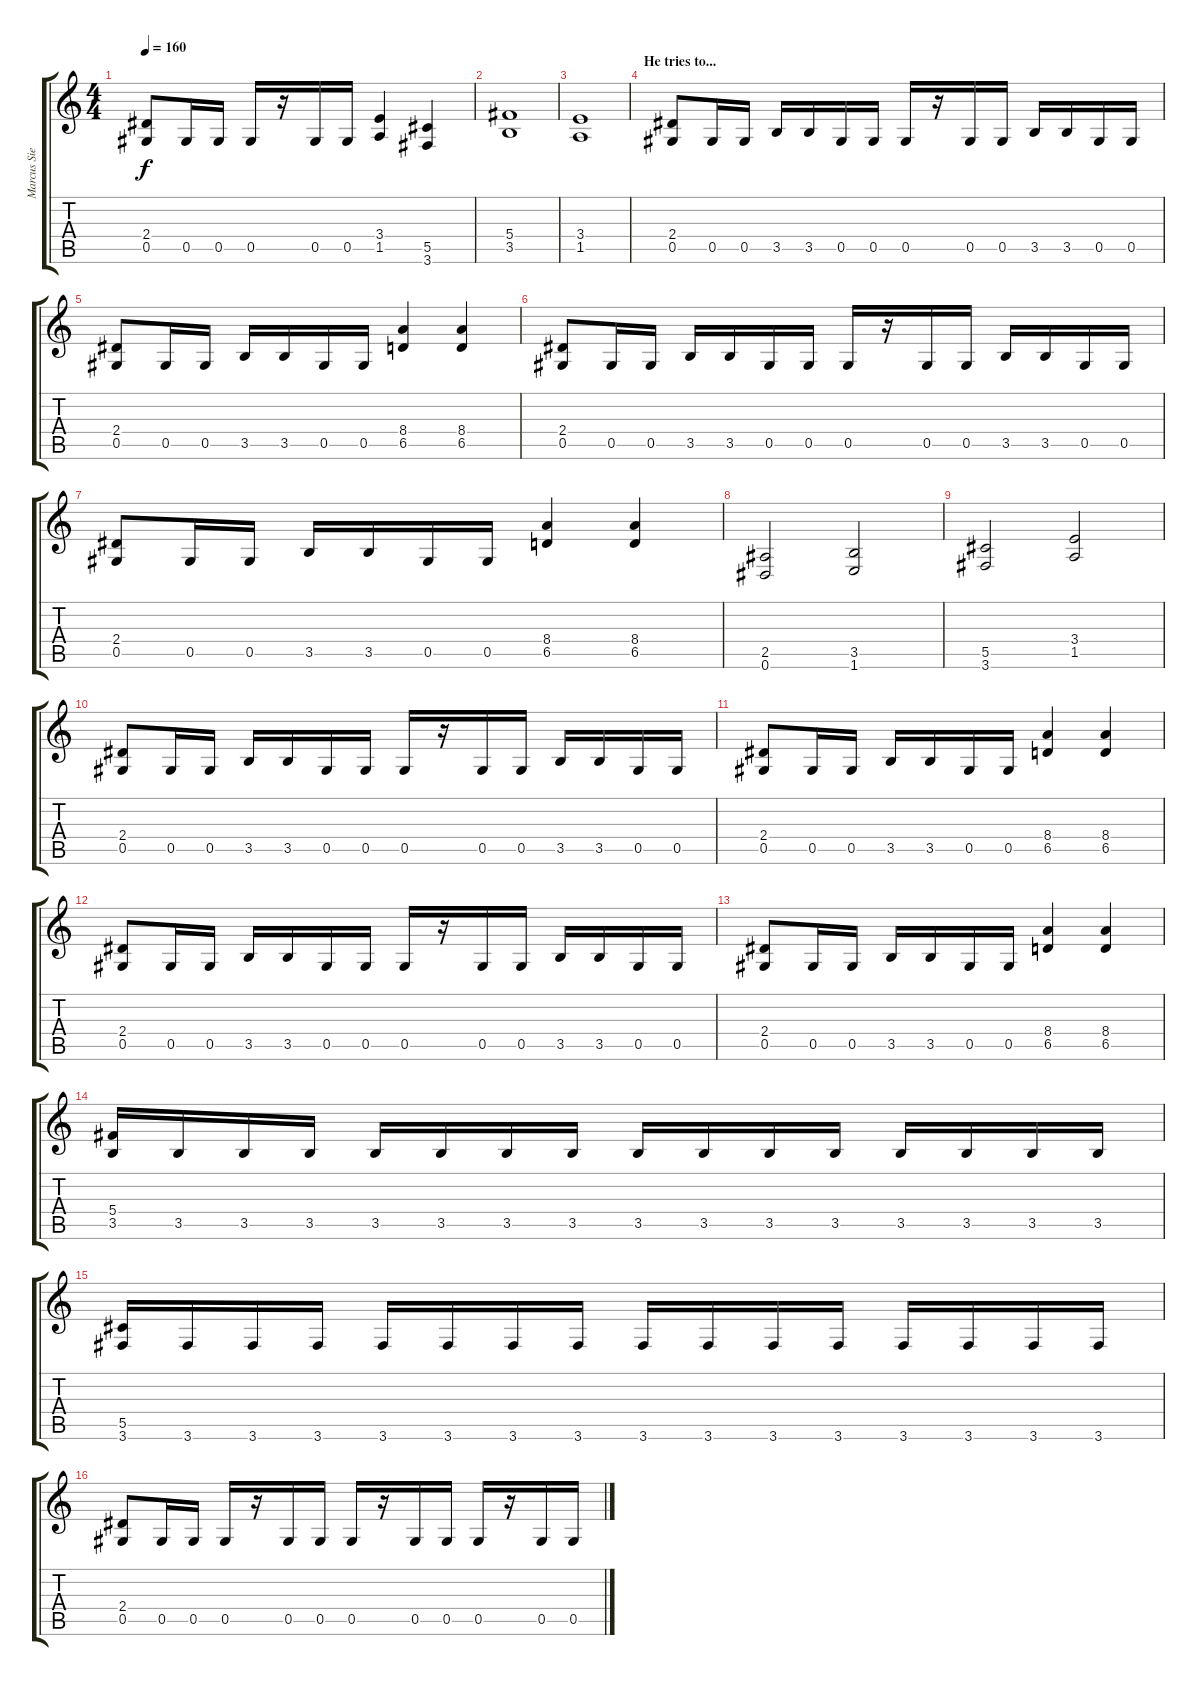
\track ("Marcus Siepen" "Marcus Sie") {instrument distortionguitar}
\staff {score tabs}
\tuning (Eb4 Bb3 Gb3 Db3 Ab2 Eb2) {hide}
\ts (4 4)
\tempo 160
\clef g2
\ks c
(2.4 0.5).8{dy f} 0.5.16 0.5.16 0.5.16 r.16 0.5.16 0.5.16 (3.4 1.5).4 (5.5 3.6).4 |
(5.4 3.5).1 |
(3.4 1.5).1 |
\section ("" "He tries to...")
(2.4 0.5).8 0.5.16 0.5.16 3.5.16 3.5.16 0.5.16 0.5.16 0.5.16 r.16 0.5.16 0.5.16 3.5.16 3.5.16 0.5.16 0.5.16 |
(2.4 0.5).8 0.5.16 0.5.16 3.5.16 3.5.16 0.5.16 0.5.16 (8.4 6.5).4 (8.4 6.5).4 |
(2.4 0.5).8 0.5.16 0.5.16 3.5.16 3.5.16 0.5.16 0.5.16 0.5.16 r.16 0.5.16 0.5.16 3.5.16 3.5.16 0.5.16 0.5.16 |
(2.4 0.5).8 0.5.16 0.5.16 3.5.16 3.5.16 0.5.16 0.5.16 (8.4 6.5).4 (8.4 6.5).4 |
(2.5 0.6).2 (3.5 1.6).2 |
(5.5 3.6).2 (3.4 1.5).2 |
(2.4 0.5).8 0.5.16 0.5.16 3.5.16 3.5.16 0.5.16 0.5.16 0.5.16 r.16 0.5.16 0.5.16 3.5.16 3.5.16 0.5.16 0.5.16 |
(2.4 0.5).8 0.5.16 0.5.16 3.5.16 3.5.16 0.5.16 0.5.16 (8.4 6.5).4 (8.4 6.5).4 |
(2.4 0.5).8 0.5.16 0.5.16 3.5.16 3.5.16 0.5.16 0.5.16 0.5.16 r.16 0.5.16 0.5.16 3.5.16 3.5.16 0.5.16 0.5.16 |
(2.4 0.5).8 0.5.16 0.5.16 3.5.16 3.5.16 0.5.16 0.5.16 (8.4 6.5).4 (8.4 6.5).4 |
(5.4 3.5).16 3.5.16 3.5.16 3.5.16 3.5.16 3.5.16 3.5.16 3.5.16 3.5.16 3.5.16 3.5.16 3.5.16 3.5.16 3.5.16 3.5.16 3.5.16 |
(5.5 3.6).16 3.6.16 3.6.16 3.6.16 3.6.16 3.6.16 3.6.16 3.6.16 3.6.16 3.6.16 3.6.16 3.6.16 3.6.16 3.6.16 3.6.16 3.6.16 |
(2.4 0.5).8 0.5.16 0.5.16 0.5.16 r.16 0.5.16 0.5.16 0.5.16 r.16 0.5.16 0.5.16 0.5.16 r.16 0.5.16 0.5.16
